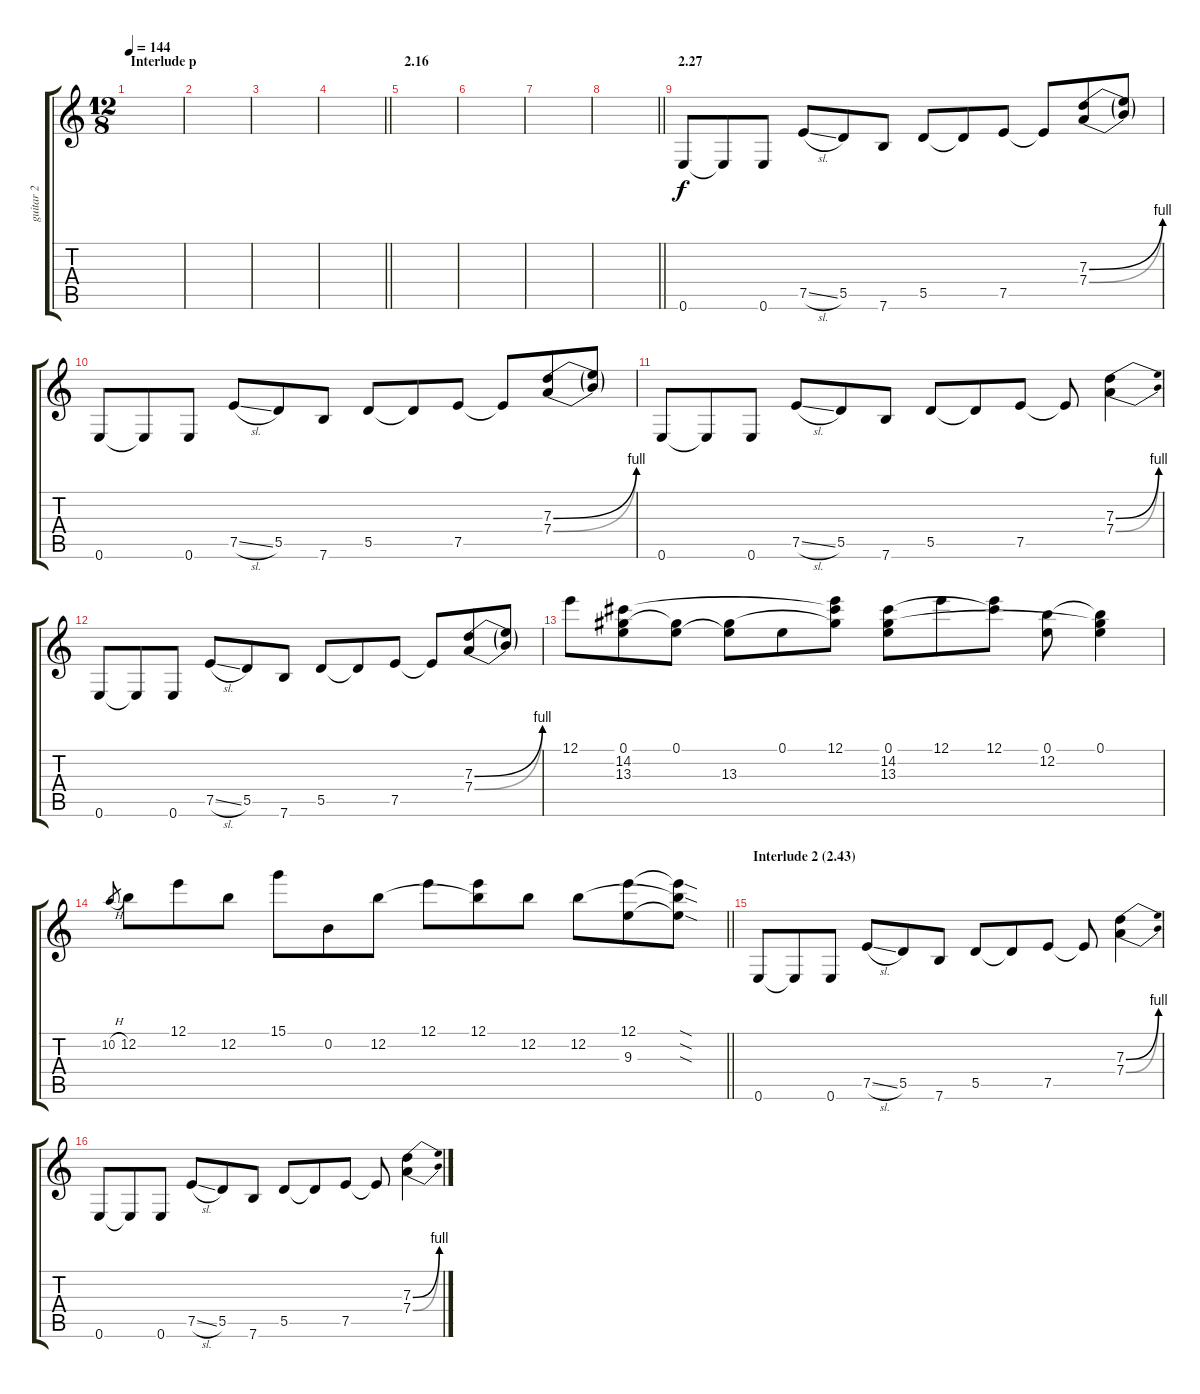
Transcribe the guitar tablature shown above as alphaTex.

\track ("guitar 2" "guitar 2") {instrument distortionguitar}
\staff {score tabs}
\tuning (E4 B3 G3 D3 A2 E2) {hide}
\ts (12 8)
\section ("" "Interlude p")
\tempo 144
\clef g2
\ks c
|
|
|
\barLineRight lightlight
|
\section ("" "2.16")
|
|
|
\barLineRight lightlight
|
\section ("" "2.27")
0.6.8 0.6{t}.8 0.6.8 7.5{sl}.8 5.5.8 7.6.8 5.5.8 5.5{t}.8 7.5.8 7.5{t}.8 (7.3{be (bend 0 0 60 4)} 7.4{be (bend 0 0 60 4)}).8 (7.3{t} 7.4{t}).8 |
0.6.8 0.6{t}.8 0.6.8 7.5{sl}.8 5.5.8 7.6.8 5.5.8 5.5{t}.8 7.5.8 7.5{t}.8 (7.3{be (bend 0 0 60 4)} 7.4{be (bend 0 0 60 4)}).8 (7.3{t} 7.4{t}).8 |
0.6.8 0.6{t}.8 0.6.8 7.5{sl}.8 5.5.8 7.6.8 5.5.8 5.5{t}.8 7.5.8 7.5{t}.8 (7.3{be (bend 0 0 60 4)} 7.4{be (bend 0 0 60 4)}).4 |
0.6.8 0.6{t}.8 0.6.8 7.5{sl}.8 5.5.8 7.6.8 5.5.8 5.5{t}.8 7.5.8 7.5{t}.8 (7.3{be (bend 0 0 60 4)} 7.4{be (bend 0 0 60 4)}).8 (7.3{t} 7.4{t}).8 |
12.1.8 (0.1 14.2 13.3).8 (0.1 13.3{t}).8 (0.1{t} 13.3).8 0.1.8 (12.1 14.2{t} 13.3{t}).8 (0.1 14.2 13.3).8 12.1.8 (12.1 14.2{t}).8 (0.1 12.2).8 (0.1 12.2{t} 13.3{t}).4 |
\barLineRight lightlight
10.2{h}.8{gr} 12.2.8 12.1.8 12.2.8 15.1.8 0.2.8 12.2.8 12.1.8 (12.1 12.2{t}).8 12.2.8 12.2.8 (12.1 9.3).8 (12.1{sod t} 12.2{sod t} 9.3{sod t}).8 |
\section ("" "Interlude 2 (2.43)")
0.6.8 0.6{t}.8 0.6.8 7.5{sl}.8 5.5.8 7.6.8 5.5.8 5.5{t}.8 7.5.8 7.5{t}.8 (7.3{be (bend 0 0 60 4)} 7.4{be (bend 0 0 60 4)}).4 |
0.6.8 0.6{t}.8 0.6.8 7.5{sl}.8 5.5.8 7.6.8 5.5.8 5.5{t}.8 7.5.8 7.5{t}.8 (7.3{be (bend 0 0 60 4)} 7.4{be (bend 0 0 60 4)}).4
